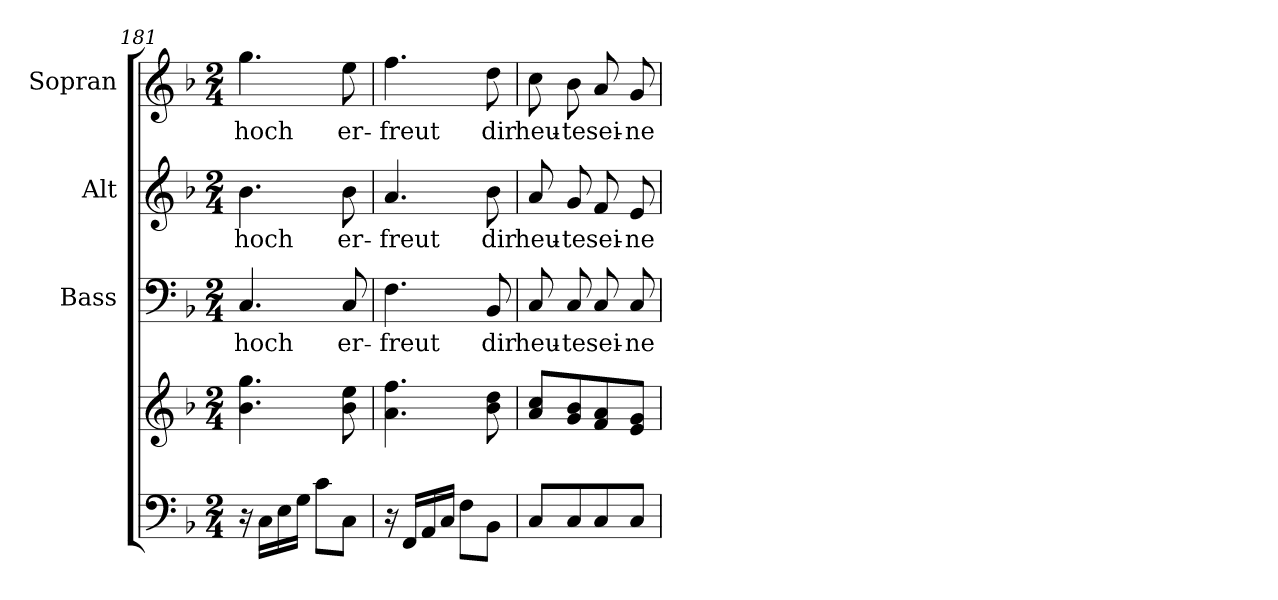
**kern	**kern	**kern	**text	**kern	**text	**kern	**text
*part4	*part4	*part3	*part3	*part2	*part2	*part1	*part1
*staff5	*staff4	*staff3	*staff3	*staff2	*staff2	*staff1	*staff1
*	*	*I"Bass	*	*I"Alt	*	*I"Sopran	*
*	*	*I'B.	*	*I'A.	*	*I'S.	*
!!LO:LB:g=z
*clefF4	*clefG2	*clefF4	*	*clefG2	*	*clefG2	*
*k[b-]	*k[b-]	*k[b-]	*	*k[b-]	*	*k[b-]	*
*F:	*F:	*F:	*	*F:	*	*F:	*
*M2/4	*M2/4	*M2/4	*	*M2/4	*	*M2/4	*
=181	=181	=181	=181	=181	=181	=181	=181
!	!	!	!LO:LY:b	!	!LO:LY:b	!	!LO:LY:b
16r	4.b-\ 4.gg\	4.C/	hoch	4.b-\	hoch	4.gg\	hoch
16C\LL	.	.	.	.	.	.	.
16E\	.	.	.	.	.	.	.
16G\JJ	.	.	.	.	.	.	.
8c\L	.	.	.	.	.	.	.
!	!	!	!LO:LY:b	!	!LO:LY:b	!	!LO:LY:b
8C\J	8b-\ 8ee\	8C/	er-	8b-\	er-	8ee\	er-
=182	=182	=182	=182	=182	=182	=182	=182
!	!	!	!LO:LY:b	!	!LO:LY:b	!	!LO:LY:b
16r	4.a\ 4.ff\	4.F\	-freut	4.a/	-freut	4.ff\	-freut
16FF/LL	.	.	.	.	.	.	.
16AA/	.	.	.	.	.	.	.
16C/JJ	.	.	.	.	.	.	.
8F\L	.	.	.	.	.	.	.
!	!	!	!LO:LY:b	!	!LO:LY:b	!	!LO:LY:b
8BB-\J	8b-\ 8dd\	8BB-/	dir	8b-\	dir	8dd\	dir
=183	=183	=183	=183	=183	=183	=183	=183
!	!	!	!LO:LY:b	!	!LO:LY:b	!	!LO:LY:b
8C/L	8a/ 8cc/L	8C/	heu-	8a/	heu-	8cc\	heu-
!	!	!	!LO:LY:b	!	!LO:LY:b	!	!LO:LY:b
8C/	8g/ 8b-/	8C/	-te	8g/	-te	8b-\	-te
!	!	!	!LO:LY:b	!	!LO:LY:b	!	!LO:LY:b
8C/	8f/ 8a/	8C/	sei-	8f/	sei-	8a/	sei-
!	!	!	!LO:LY:b	!	!LO:LY:b	!	!LO:LY:b
8C/J	8e/ 8g/J	8C/	-ne	8e/	-ne	8g/	-ne
=	=	=	=	=	=	=	=
*-	*-	*-	*-	*-	*-	*-	*-
